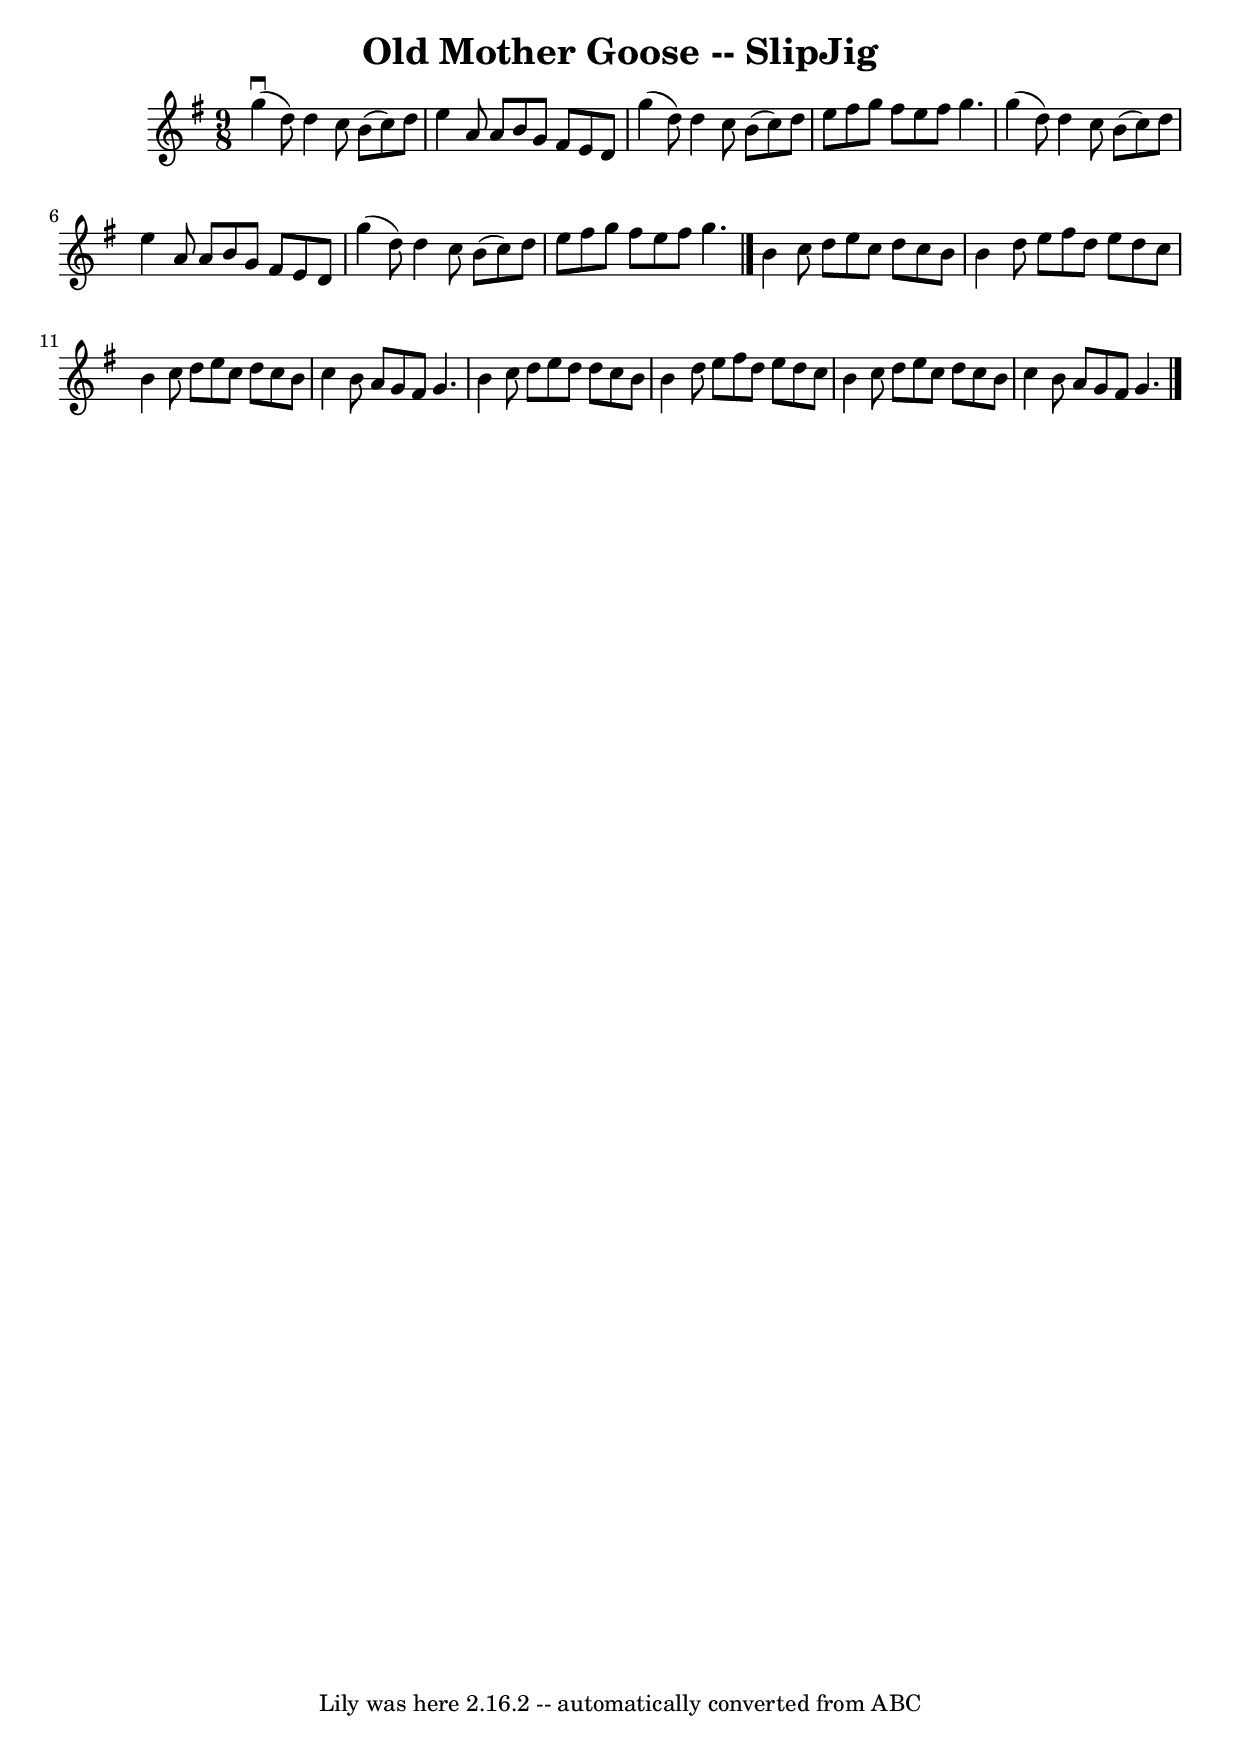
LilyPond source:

\version "2.7.40"
\include "Mammoth.ily"
\header {
	%% book = "Ryan's Mammoth Collection"
	crossRefNumber = "1"
	footnotes = "\\\\86 440"
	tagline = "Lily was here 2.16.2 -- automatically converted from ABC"
	title = "Old Mother Goose -- SlipJig"
}
voicedefault =  {
\set Score.defaultBarType = "empty"

\time 9/8 \key g \major g''4^\downbow(d''8) d''4 c''8 b'8 (
c''8) d''8    |
 e''4 a'8 a'8 b'8 g'8 fis'8 e'8  
 d'8    |
 g''4 (d''8) d''4 c''8 b'8 (c''8) d''8 
   |
 e''8 fis''8 g''8 fis''8 e''8 fis''8 g''4.    
|
 g''4 (d''8) d''4 c''8 b'8 (c''8) d''8    
|
 e''4 a'8 a'8 b'8 g'8 fis'8 e'8 d'8    |
  
 g''4 (d''8) d''4 c''8 b'8 (c''8) d''8    |
 e''8 
 fis''8 g''8 fis''8 e''8 fis''8 g''4.    \bar "|." b'4    
c''8 d''8 e''8 c''8 d''8 c''8 b'8    |
 b'4 d''8   
 e''8 fis''8 d''8 e''8 d''8 c''8    |
 b'4 c''8    
d''8 e''8 c''8 d''8 c''8 b'8    |
 c''4 b'8 a'8    
g'8 fis'8 g'4.    |
 b'4 c''8 d''8 e''8 d''8    
d''8 c''8 b'8    |
 b'4 d''8 e''8 fis''8 d''8 e''8 
 d''8 c''8    |
 b'4 c''8 d''8 e''8 c''8 d''8    
c''8 b'8    |
 c''4 b'8 a'8 g'8 fis'8 g'4.    
\bar "|."   
}

\score{
    <<

	\context Staff="default"
	{
	    \voicedefault 
	}

    >>
	\layout {
	}
	\midi {}
}
